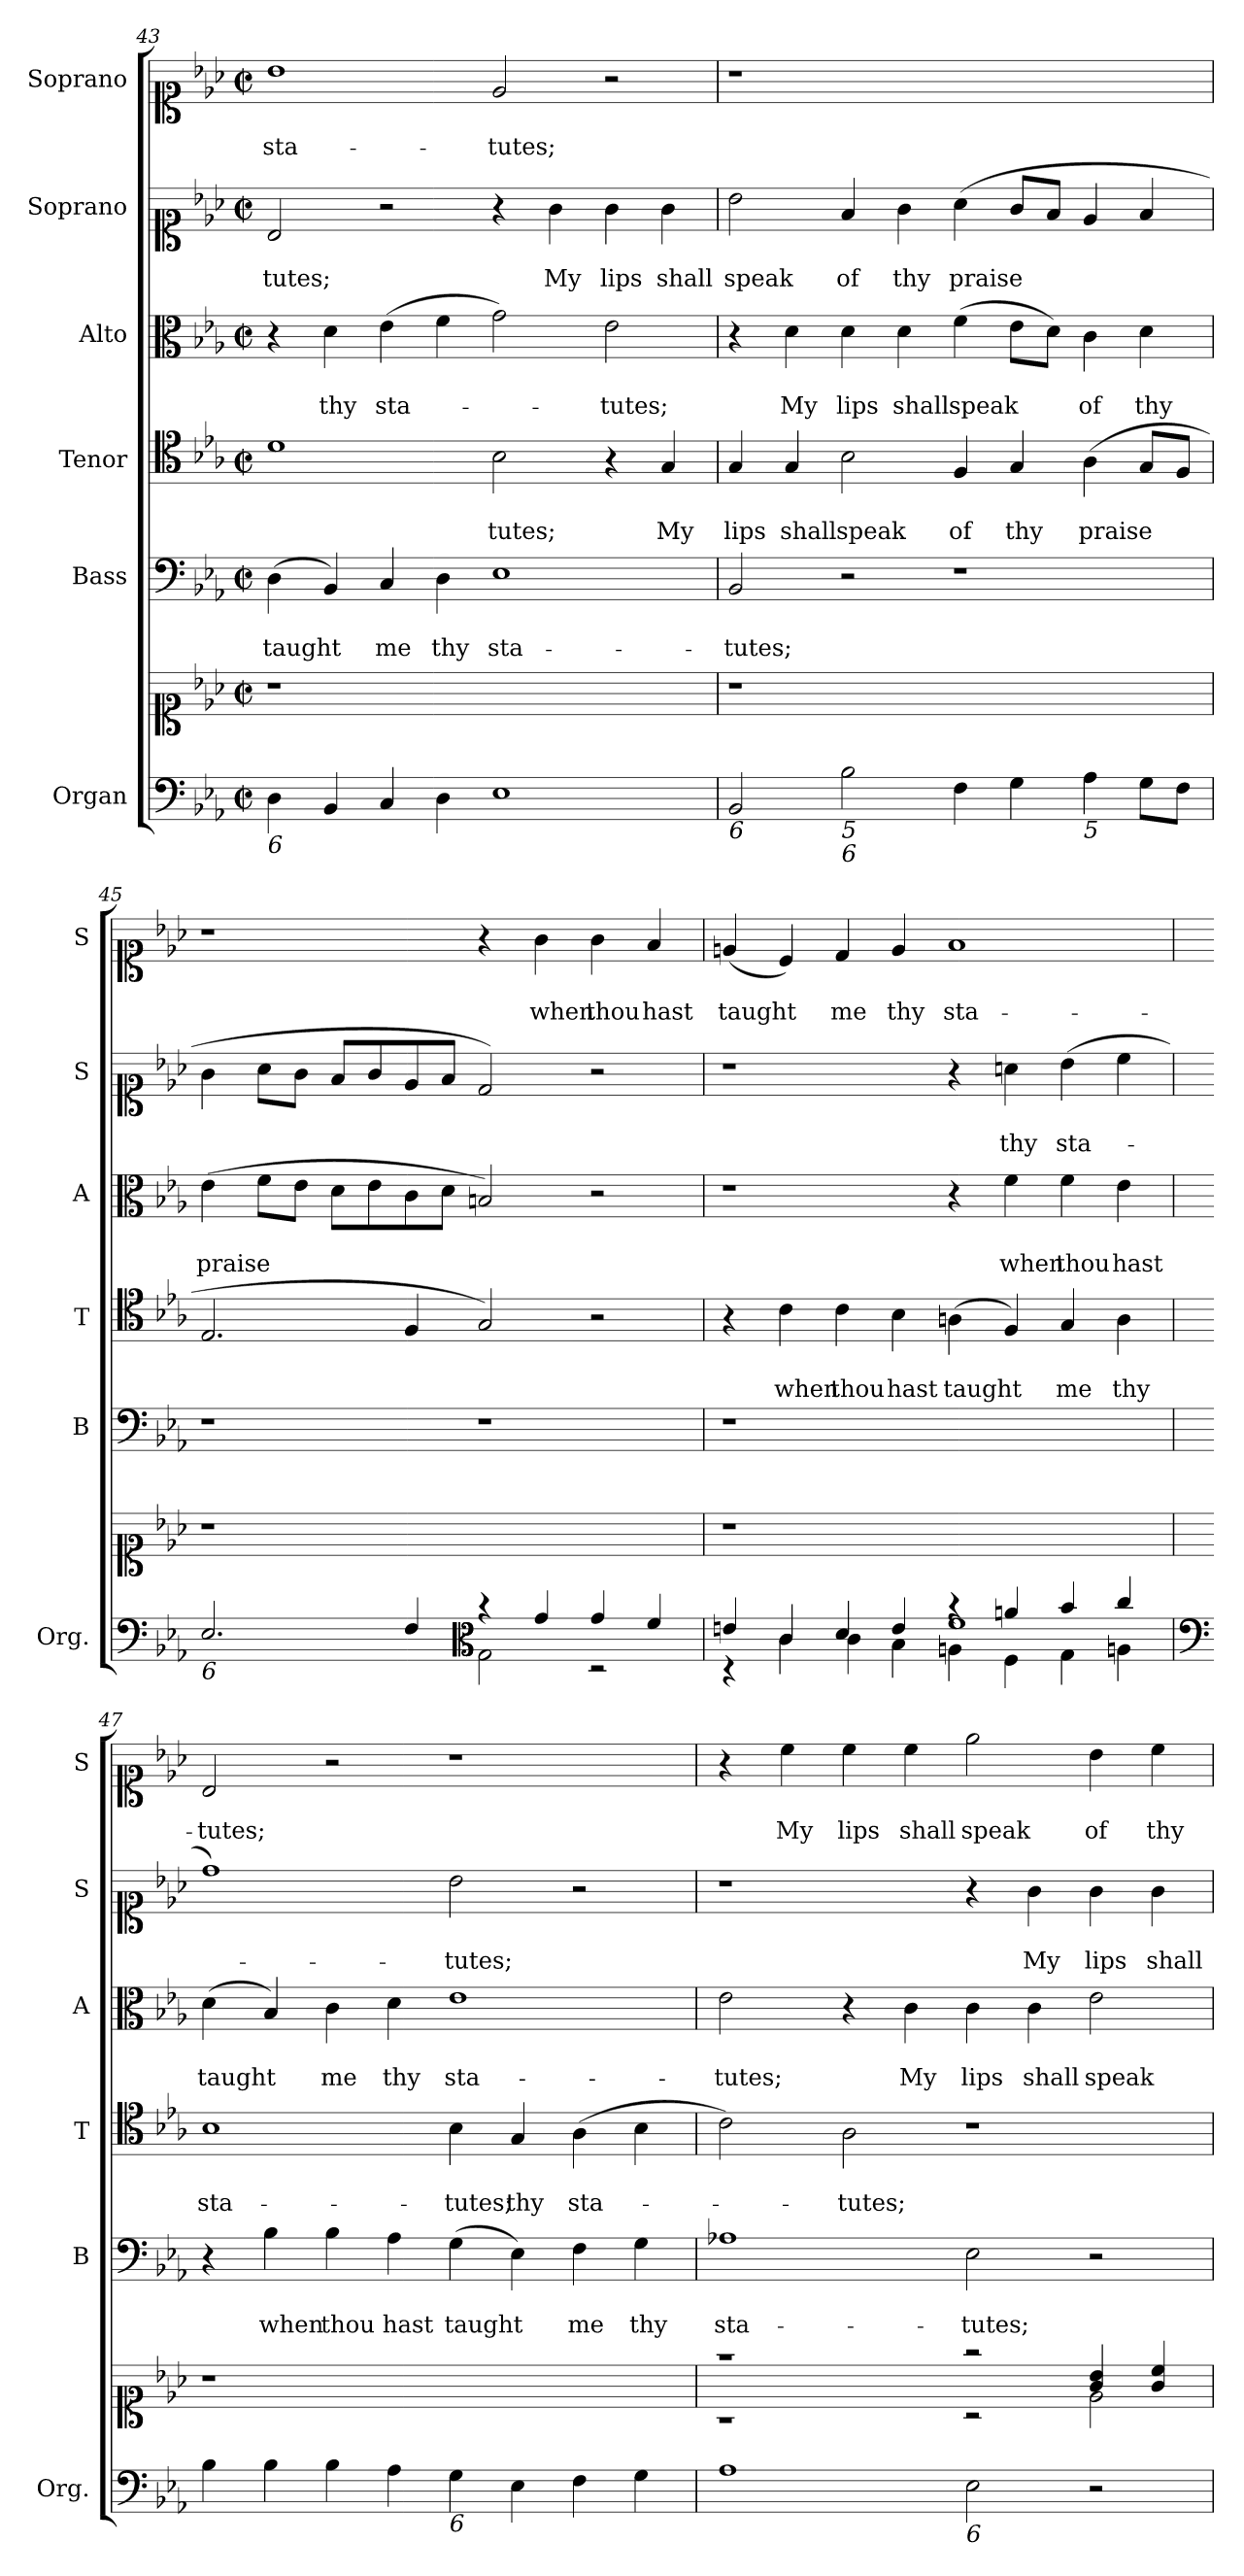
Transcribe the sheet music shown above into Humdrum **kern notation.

**kern	**kern	**kern	**text	**text	**kern	**text	**text	**kern	**text	**text	**kern	**text	**text	**kern	**text	**text
*part6	*part6	*part5	*part5	*part5	*part4	*part4	*part4	*part3	*part3	*part3	*part2	*part2	*part2	*part1	*part1	*part1
*staff7	*staff6	*staff5	*staff5	*staff5	*staff4	*staff4	*staff4	*staff3	*staff3	*staff3	*staff2	*staff2	*staff2	*staff1	*staff1	*staff1
*I"Organ	*	*I"Bass	*	*	*I"Tenor	*	*	*I"Alto	*	*	*I"Soprano	*	*	*I"Soprano	*	*
*I'Org.	*	*I'B	*	*	*I'T	*	*	*I'A	*	*	*I'S	*	*	*I'S	*	*
*clefF4	*clefC1	*clefF4	*	*	*clefC4	*	*	*clefC3	*	*	*clefC1	*	*	*clefC1	*	*
*k[b-e-a-]	*k[b-e-a-]	*k[b-e-a-]	*	*	*k[b-e-a-]	*	*	*k[b-e-a-]	*	*	*k[b-e-a-]	*	*	*k[b-e-a-]	*	*
*c:	*c:	*c:	*	*	*c:	*	*	*c:	*	*	*c:	*	*	*c:	*	*
*M2/2	*M2/2	*M2/2	*	*	*M2/2	*	*	*M2/2	*	*	*M2/2	*	*	*M2/2	*	*
*met(c|)	*met(c|)	*met(c|)	*	*	*met(c|)	*	*	*met(c|)	*	*	*met(c|)	*	*	*met(c|)	*	*
=43	=43	=43	=43	=43	=43	=43	=43	=43	=43	=43	=43	=43	=43	=43	=43	=43
!LO:TX:b:i:t=6	!	!	!	!	!	!	!	!	!	!	!	!	!	!	!	!
!	!	!	!	!LO:LY:b	!	!	!	!	!	!	!	!	!LO:LY:b	!	!	!LO:LY:b
4D\	1r	(>4D\	.	taught	1d	.	.	4r	.	.	2B-/	.	-tutes;	1b-	.	sta-
!	!	!	!	!	!	!	!	!	!	!LO:LY:b	!	!	!	!	!	!
4BB-/	.	4BB-/)	.	.	.	.	.	4d\	.	thy	.	.	.	.	.	.
!	!	!	!	!LO:LY:b	!	!	!	!	!	!LO:LY:b	!	!	!	!	!	!
4C/	.	4C/	.	me	.	.	.	(>4e-\	.	sta-	2r	.	.	.	.	.
!	!	!	!	!LO:LY:b	!	!	!	!	!	!	!	!	!	!	!	!
4D\	.	4D\	.	thy	.	.	.	4f\	.	.	.	.	.	.	.	.
!	!	!	!	!LO:LY:b	!	!	!LO:LY:b	!	!	!	!	!	!	!	!	!LO:LY:b
1E-	1ryy	1E-	.	sta-	2B-\	.	-tutes;	2g\)	.	.	4r	.	.	2e-/	.	-tutes;
!	!	!	!	!	!	!	!	!	!	!	!	!	!LO:LY:b	!	!	!
.	.	.	.	.	.	.	.	.	.	.	4g\	.	My	.	.	.
!	!	!	!	!	!	!	!	!	!	!LO:LY:b	!	!	!LO:LY:b	!	!	!
.	.	.	.	.	4r	.	.	2e-\	.	-tutes;	4g\	.	lips	2r	.	.
!	!	!	!	!	!	!	!LO:LY:b	!	!	!	!	!	!LO:LY:b	!	!	!
.	.	.	.	.	4G/	.	My	.	.	.	4g\	.	shall	.	.	.
=44	=44	=44	=44	=44	=44	=44	=44	=44	=44	=44	=44	=44	=44	=44	=44	=44
!LO:TX:b:i:t=6	!	!	!	!	!	!	!	!	!	!	!	!	!	!	!	!
!	!	!	!	!LO:LY:b	!	!	!LO:LY:b	!	!	!	!	!	!LO:LY:b	!	!	!
2BB-/	1r	2BB-/	.	-tutes;	4G/	.	lips	4r	.	.	2b-\	.	speak	1r	.	.
!	!	!	!	!	!	!	!LO:LY:b	!	!	!LO:LY:b	!	!	!	!	!	!
.	.	.	.	.	4G/	.	shall	4d\	.	My	.	.	.	.	.	.
!LO:TX:b:i:t=5	!	!	!	!	!	!	!	!	!	!	!	!	!	!	!	!
!LO:TX:b:i:t=6	!	!	!	!	!	!	!	!	!	!	!	!	!	!	!	!
!	!	!	!	!	!	!	!LO:LY:b	!	!	!LO:LY:b	!	!	!LO:LY:b	!	!	!
2B-\	.	2r	.	.	2B-\	.	speak	4d\	.	lips	4f/	.	of	.	.	.
!	!	!	!	!	!	!	!	!	!	!LO:LY:b	!	!	!LO:LY:b	!	!	!
.	.	.	.	.	.	.	.	4d\	.	shall	4g\	.	thy	.	.	.
!	!	!	!	!	!	!	!LO:LY:b	!	!	!LO:LY:b	!	!	!LO:LY:b	!	!	!
4F\	1ryy	1r	.	.	4F/	.	of	(>4f\	.	speak	(>4a-\	.	praise	1ryy	.	.
!	!	!	!	!	!	!	!LO:LY:b	!	!	!	!	!	!	!	!	!
4G\	.	.	.	.	4G/	.	thy	8e-\L	.	.	8g/L	.	.	.	.	.
.	.	.	.	.	.	.	.	8d\J)	.	.	8f/J	.	.	.	.	.
!LO:TX:b:i:t=5	!	!	!	!	!	!	!	!	!	!	!	!	!	!	!	!
!	!	!	!	!	!	!	!LO:LY:b	!	!	!LO:LY:b	!	!	!	!	!	!
4A-\	.	.	.	.	(>4A-\	.	praise	4c\	.	of	4e-/	.	.	.	.	.
!	!	!	!	!	!	!	!	!	!	!LO:LY:b	!	!	!	!	!	!
8G\L	.	.	.	.	8G/L	.	.	4d\	.	thy	4f/	.	.	.	.	.
8F\J	.	.	.	.	8F/J	.	.	.	.	.	.	.	.	.	.	.
=45	=45	=45	=45	=45	=45	=45	=45	=45	=45	=45	=45	=45	=45	=45	=45	=45
*^	*	*	*	*	*	*	*	*	*	*	*	*	*	*	*	*
!LO:TX:b:i:t=6	!	!	!	!	!	!	!	!	!	!	!	!	!	!	!	!	!
!	!	!	!	!	!	!	!	!	!	!	!LO:LY:b	!	!	!	!	!	!
2.E-/	1ryy	1r	1r	.	.	2.E-/	.	.	(>4e-\	.	praise	4g\	.	.	1r	.	.
.	.	.	.	.	.	.	.	.	8f\L	.	.	8a-\L	.	.	.	.	.
.	.	.	.	.	.	.	.	.	8e-\J	.	.	8g\J	.	.	.	.	.
.	.	.	.	.	.	.	.	.	8d\L	.	.	8f/L	.	.	.	.	.
.	.	.	.	.	.	.	.	.	8e-\	.	.	8g/	.	.	.	.	.
4F/	.	.	.	.	.	4F/	.	.	8c\	.	.	8e-/	.	.	.	.	.
.	.	.	.	.	.	.	.	.	8d\J	.	.	8f/J	.	.	.	.	.
*clefC3	*	*	*	*	*	*	*	*	*	*	*	*	*	*	*	*	*
4rb	2G\	1ryy	1r	.	.	2G/)	.	.	2Bn/)	.	.	2d/)	.	.	4r	.	.
!	!	!	!	!	!	!	!	!	!	!	!	!	!	!	!	!	!LO:LY:b
4g/	.	.	.	.	.	.	.	.	.	.	.	.	.	.	4g\	.	when
!	!	!	!	!	!	!	!	!	!	!	!	!	!	!	!	!	!LO:LY:b
4g/	2rD	.	.	.	.	2r	.	.	2r	.	.	2r	.	.	4g\	.	thou
!	!	!	!	!	!	!	!	!	!	!	!	!	!	!	!	!	!LO:LY:b
4f/	.	.	.	.	.	.	.	.	.	.	.	.	.	.	4f/	.	hast
!!LO:PB:g=z
=46	=46	=46	=46	=46	=46	=46	=46	=46	=46	=46	=46	=46	=46	=46	=46	=46	=46
*	*^	*	*	*	*	*	*	*	*	*	*	*	*	*	*	*	*
!	!	!	!	!	!	!	!	!	!	!	!	!	!	!	!	!	!	!LO:LY:b
4en/	4rD	1ryy	1r	1r	.	.	4r	.	.	1r	.	.	1r	.	.	(<4en/	.	taught
!	!	!	!	!	!	!	!	!	!LO:LY:b	!	!	!	!	!	!	!	!	!
4c/	4c\	.	.	.	.	.	4c\	.	when	.	.	.	.	.	.	4c/)	.	.
!	!	!	!	!	!	!	!	!	!LO:LY:b	!	!	!	!	!	!	!	!	!LO:LY:b
4d/	4c\	.	.	.	.	.	4c\	.	thou	.	.	.	.	.	.	4d/	.	me
!	!	!	!	!	!	!	!	!	!LO:LY:b	!	!	!	!	!	!	!	!	!LO:LY:b
4e/	4B-\	.	.	.	.	.	4B-\	.	hast	.	.	.	.	.	.	4e/	.	thy
!	!	!	!	!	!	!	!	!	!LO:LY:b	!	!	!	!	!	!	!	!	!LO:LY:b
4rb	4An\	1f	1ryy	1ryy	.	.	(>4An\	.	taught	4r	.	.	4r	.	.	1f	.	sta-
!	!	!	!	!	!	!	!	!	!	!	!	!LO:LY:b	!	!	!LO:LY:b	!	!	!
4an/	4F\	.	.	.	.	.	4F/)	.	.	4f\	.	when	4an\	.	thy	.	.	.
!	!	!	!	!	!	!	!	!	!LO:LY:b	!	!	!LO:LY:b	!	!	!LO:LY:b	!	!	!
4b-/	4G\	.	.	.	.	.	4G/	.	me	4f\	.	thou	(>4b-\	.	sta-	.	.	.
!	!	!	!	!	!	!	!	!	!LO:LY:b	!	!	!LO:LY:b	!	!	!	!	!	!
4cc/	4An\	.	.	.	.	.	4A\	.	thy	4e-\	.	hast	4cc\	.	.	.	.	.
*v	*v	*v	*	*	*	*	*	*	*	*	*	*	*	*	*	*	*	*
=47	=47	=47	=47	=47	=47	=47	=47	=47	=47	=47	=47	=47	=47	=47	=47	=47
*clefF4	*	*	*	*	*	*	*	*	*	*	*	*	*	*	*	*
*^	*	*	*	*	*	*	*	*	*	*	*	*	*	*	*	*
!	!	!	!	!	!	!	!	!LO:LY:b	!	!	!LO:LY:b	!	!	!	!	!	!LO:LY:b
*v	*v	*	*	*	*	*	*	*	*	*	*	*	*	*	*	*	*
4B-\	1r	4r	.	.	1B-	.	sta-	(>4d\	.	taught	1dd)	.	.	2B-/	.	-tutes;
!	!	!	!	!LO:LY:b	!	!	!	!	!	!	!	!	!	!	!	!
4B-\	.	4B-\	.	when	.	.	.	4B-/)	.	.	.	.	.	.	.	.
!	!	!	!	!LO:LY:b	!	!	!	!	!	!LO:LY:b	!	!	!	!	!	!
4B-\	.	4B-\	.	thou	.	.	.	4c\	.	me	.	.	.	2r	.	.
!	!	!	!	!LO:LY:b	!	!	!	!	!	!LO:LY:b	!	!	!	!	!	!
4A-\	.	4A-\	.	hast	.	.	.	4d\	.	thy	.	.	.	.	.	.
!LO:TX:b:i:t=6	!	!	!	!	!	!	!	!	!	!	!	!	!	!	!	!
!	!	!	!	!LO:LY:b	!	!	!LO:LY:b	!	!	!LO:LY:b	!	!	!LO:LY:b	!	!	!
4G\	1ryy	(>4G\	.	taught	4B-\	.	-tutes;	1e-	.	sta-	2b-\	.	-tutes;	1r	.	.
!	!	!	!	!	!	!	!LO:LY:b	!	!	!	!	!	!	!	!	!
4E-\	.	4E-\)	.	.	4G/	.	thy	.	.	.	.	.	.	.	.	.
!	!	!	!	!LO:LY:b	!	!	!LO:LY:b	!	!	!	!	!	!	!	!	!
4F\	.	4F\	.	me	(>4A-\	.	sta-	.	.	.	2r	.	.	.	.	.
!	!	!	!	!LO:LY:b	!	!	!	!	!	!	!	!	!	!	!	!
4G\	.	4G\	.	thy	4B-\	.	.	.	.	.	.	.	.	.	.	.
=48	=48	=48	=48	=48	=48	=48	=48	=48	=48	=48	=48	=48	=48	=48	=48	=48
*	*^	*	*	*	*	*	*	*	*	*	*	*	*	*	*	*
!	!	!	!	!	!LO:LY:b	!	!	!	!	!	!LO:LY:b	!	!	!	!	!	!
1A-	1rff	1rA	1A-X	.	sta-	2c\)	.	.	2e-\	.	-tutes;	1r	.	.	4r	.	.
!	!	!	!	!	!	!	!	!	!	!	!	!	!	!	!	!	!LO:LY:b
.	.	.	.	.	.	.	.	.	.	.	.	.	.	.	4cc\	.	My
!	!	!	!	!	!	!	!	!LO:LY:b	!	!	!	!	!	!	!	!	!LO:LY:b
.	.	.	.	.	.	2A-\	.	-tutes;	4r	.	.	.	.	.	4cc\	.	lips
!	!	!	!	!	!	!	!	!	!	!	!LO:LY:b	!	!	!	!	!	!LO:LY:b
.	.	.	.	.	.	.	.	.	4c\	.	My	.	.	.	4cc\	.	shall
!LO:TX:b:i:t=6	!	!	!	!	!	!	!	!	!	!	!	!	!	!	!	!	!
!	!	!	!	!	!LO:LY:b	!	!	!	!	!	!LO:LY:b	!	!	!	!	!	!LO:LY:b
2E-\	2rff	2rA	2E-\	.	-tutes;	1r	.	.	4c\	.	lips	4r	.	.	2ee-\	.	speak
!	!	!	!	!	!	!	!	!	!	!	!LO:LY:b	!	!	!LO:LY:b	!	!	!
.	.	.	.	.	.	.	.	.	4c\	.	shall	4g\	.	My	.	.	.
!	!	!	!	!	!	!	!	!	!	!	!LO:LY:b	!	!	!LO:LY:b	!	!	!LO:LY:b
2r	4g/ 4b-/	2e-\	2r	.	.	.	.	.	2e-\	.	speak	4g\	.	lips	4b-\	.	of
!	!	!	!	!	!	!	!	!	!	!	!	!	!	!LO:LY:b	!	!	!LO:LY:b
.	4g/ 4cc/	.	.	.	.	.	.	.	.	.	.	4g\	.	shall	4cc\	.	thy
*	*v	*v	*	*	*	*	*	*	*	*	*	*	*	*	*	*	*
=	=	=	=	=	=	=	=	=	=	=	=	=	=	=	=	=
*-	*-	*-	*-	*-	*-	*-	*-	*-	*-	*-	*-	*-	*-	*-	*-	*-
